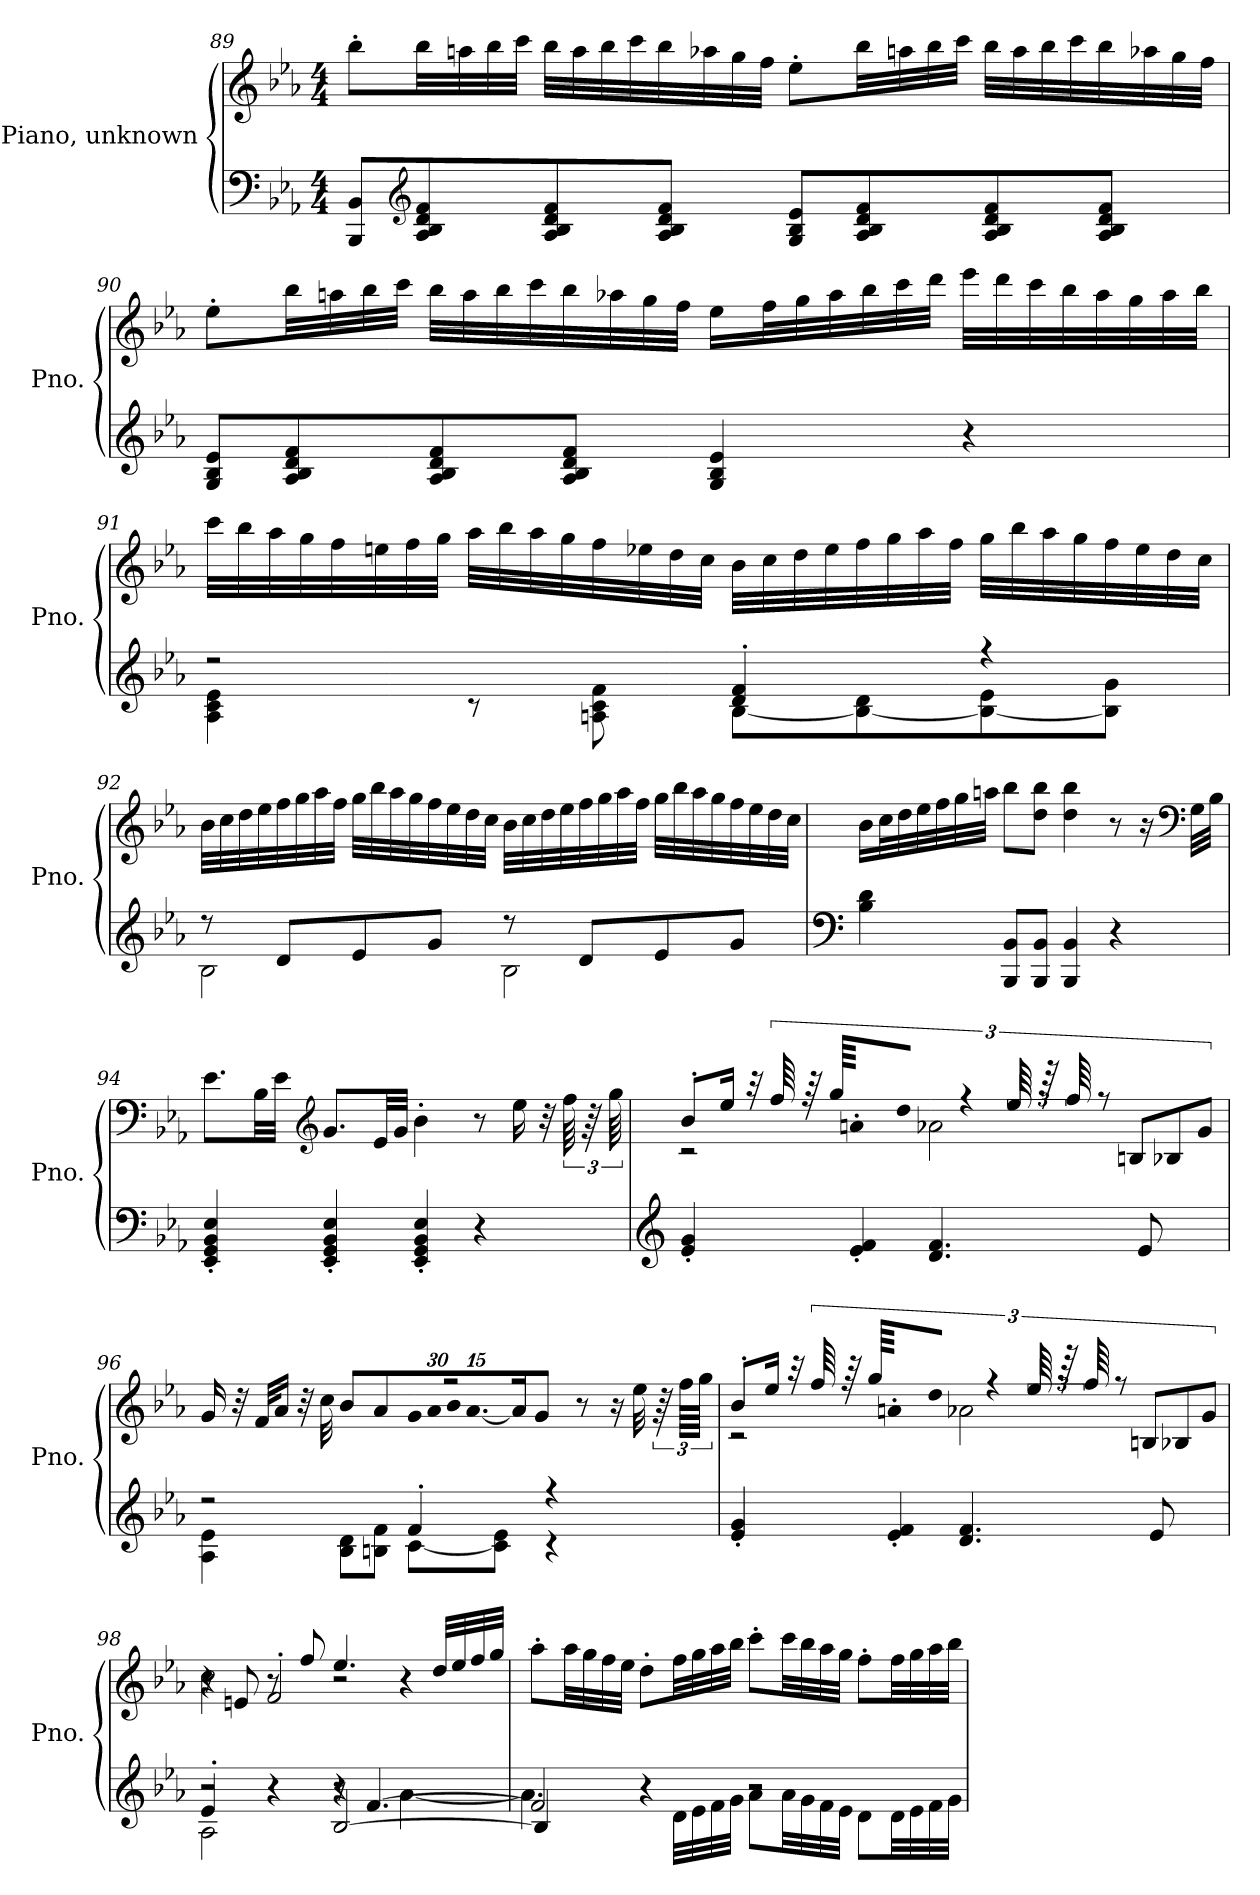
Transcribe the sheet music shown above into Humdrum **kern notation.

**kern	**kern
*part1	*part1
*staff2	*staff1
*I"Piano, unknown	*
*I'Pno.	*
!!LO:LB:g=z
*clefF4	*clefG2
*k[b-e-a-]	*k[b-e-a-]
*M4/4	*M4/4
=89	=89
8BBB-/ 8BB-/L	8bb-'\L
*clefG2	*
8A-/ 8B-/ 8d/ 8f/	32bb-\LL
.	32aan\
.	32bb-\
.	32ccc\JJJ
8A-/ 8B-/ 8d/ 8f/	32bb-\LLL
.	32aa\
.	32bb-\
.	32ccc\
8A-/ 8B-/ 8d/ 8f/J	32bb-\
.	32aa-X\
.	32gg\
.	32ff\JJJ
8G/ 8B-/ 8e-/L	8ee-'\L
8A-/ 8B-/ 8d/ 8f/	32bb-\LL
.	32aan\
.	32bb-\
.	32ccc\JJJ
8A-/ 8B-/ 8d/ 8f/	32bb-\LLL
.	32aa\
.	32bb-\
.	32ccc\
8A-/ 8B-/ 8d/ 8f/J	32bb-\
.	32aa-X\
.	32gg\
.	32ff\JJJ
!!LO:LB:g=z
=90	=90
8G/ 8B-/ 8e-/L	8ee-'\L
8A-/ 8B-/ 8d/ 8f/	32bb-\LL
.	32aan\
.	32bb-\
.	32ccc\JJJ
8A-/ 8B-/ 8d/ 8f/	32bb-\LLL
.	32aa\
.	32bb-\
.	32ccc\
8A-/ 8B-/ 8d/ 8f/J	32bb-\
.	32aa-X\
.	32gg\
.	32ff\JJJ
4G/ 4B-/ 4e-/	16ee-\LL
.	32ff\L
.	32gg\
.	32aa-\
.	32bb-\
.	32ccc\
.	32ddd\JJJ
4r	32eee-\LLL
.	32ddd\
.	32ccc\
.	32bb-\
.	32aa-\
.	32gg\
.	32aa-\
.	32bb-\JJJ
!!LO:PB:g=z
=91	=91
*^	*
2r	4A-\ 4c\ 4e-\	32ccc\LLL
.	.	32bb-\
.	.	32aa-\
.	.	32gg\
.	.	32ff\
.	.	32een\
.	.	32ff\
.	.	32gg\JJJ
.	8r	32aa-\LLL
.	.	32bb-\
.	.	32aa-\
.	.	32gg\
.	8An\ 8c\ 8f\	32ff\
.	.	32ee-X\
.	.	32dd\
.	.	32cc\JJJ
4d/' 4f/'	[8B-\L	32b-\LLL
.	.	32cc\
.	.	32dd\
.	.	32ee-\
.	8B-\_ 8d\	32ff\
.	.	32gg\
.	.	32aa-\
.	.	32ff\JJJ
4r	8B-\_ 8e-\	32gg\LLL
.	.	32bb-\
.	.	32aa-\
.	.	32gg\
.	8B-\] 8g\J	32ff\
.	.	32ee-\
.	.	32dd\
.	.	32cc\JJJ
!!LO:LB:g=z
=92	=92	=92
8r	2B-\	32b-\LLL
.	.	32cc\
.	.	32dd\
.	.	32ee-\
8d/L	.	32ff\
.	.	32gg\
.	.	32aa-\
.	.	32ff\JJJ
8e-/	.	32gg\LLL
.	.	32bb-\
.	.	32aa-\
.	.	32gg\
8g/J	.	32ff\
.	.	32ee-\
.	.	32dd\
.	.	32cc\JJJ
8r	2B-\	32b-\LLL
.	.	32cc\
.	.	32dd\
.	.	32ee-\
8d/L	.	32ff\
.	.	32gg\
.	.	32aa-\
.	.	32ff\JJJ
8e-/	.	32gg\LLL
.	.	32bb-\
.	.	32aa-\
.	.	32gg\
8g/J	.	32ff\
.	.	32ee-\
.	.	32dd\
.	.	32cc\JJJ
*v	*v	*
!!LO:LB:g=z
=93	=93
*clefF4	*
4B-\ 4d\	16b-\LL
.	32cc\L
.	32dd\
.	32ee-\
.	32ff\
.	32gg\
.	32aan\JJJ
8BBB-/ 8BB-/L	8bb-\L
8BBB-/ 8BB-/J	8dd\ 8bb-\J
4BBB-/ 4BB-/	4dd\ 4bb-\
4r	8r
.	16r
*	*clefF4
.	32G\LLL
.	32B-\JJJ
=94	=94
4EE-/' 4GG/' 4BB-/' 4E-/'	8.e-\L
.	32B-\LL
.	32e-\JJJ
*	*clefG2
4EE-/' 4GG/' 4BB-/' 4E-/'	8.g/L
.	32e-/LL
.	32g/JJJ
4EE-/' 4GG/' 4BB-/' 4E-/'	4b-'\
4r	8r
.	16ee-\
.	32r
.	96ff\
.	96r
.	96gg\
!!LO:LB:g=z
=95	=95
*clefG2	*
*	*^
4e-/' 4g/'	8b-'/L	2r
.	16ee-/Jk	.
.	32r	.
.	96ff/	.
.	96r	.
.	96gg/KKKL	.
4e-/' 4f/'	8an'/	.
.	16dd/Jk	.
.	32r	.
.	96ee-/	.
.	96r	.
.	96ff/	.
4.d/ 4.f/	8r	2a-X\
.	8Bn/L	.
.	8B-X/	.
8e-/	8g/J	.
*	*v	*v
=96	=96
*^	*
2r	4A-\ 4e-\	16g/
.	.	32r
.	.	32f/KLL
.	.	16a-/JJ
.	.	32r
.	.	32cc\
.	8B-\ 8d\L	8b-/L
.	8Bn\ 8f\J	8a-/
*	*	*Xbrackettup
!	!	!LO:N:vis=256
4f'/	[8c\L	1920%17g/LLLL
!	!	!LO:N:vis=256
.	.	1920%17a-/J
!	!	!LO:N:vis=64
.	.	960%17b-/
.	.	1920ryy
!	!	!LO:N:vis=64.
.	.	[640%17a-/JJ
.	.	16a-/J]
.	8c\] 8e-\J	8g/J
4r	4r	8r
.	.	16r
.	.	32ee-\
*	*	*brackettup
.	.	96r
.	.	96ff\LLLL
.	.	96gg\JJJJ
*v	*v	*
!!LO:LB:g=z
=97	=97
*	*^
4e-/' 4g/'	8b-'/L	2r
.	16ee-/Jk	.
.	32r	.
.	96ff/	.
.	96r	.
.	96gg/KKKL	.
4e-/' 4f/'	8an'/	.
.	16dd/Jk	.
.	32r	.
.	96ee-/	.
.	96r	.
.	96ff/	.
4.d/ 4.f/	8r	2a-X\
.	8Bn/L	.
.	8B-X/	.
8e-/	8g/J	.
=98	=98	=98
*^	*	*^
*	*^	*	*	*
2r	2A-\	4e-'/	8r	2cc\	4r
.	.	.	8en/	.	.
.	.	4r	8r	.	2f'/
.	.	.	8ff/	.	.
8r	4r	[2B-/	4.ee-/	2r	.
[4.f/	.	.	.	.	.
.	[4a-\	.	.	.	4r
.	.	.	32dd/LLL	.	.
.	.	.	32ee-/	.	.
.	.	.	32ff/	.	.
.	.	.	32gg/JJJ	.	.
*	*	*	*v	*v	*v
!!LO:LB:g=z
=99	=99	=99	=99
2f/]	4.a-\]	4B-/]	8aa-'\L
.	.	.	32aa-\LL
.	.	.	32gg\
.	.	.	32ff\
.	.	.	32ee-\JJJ
.	.	4r	8dd'\L
.	32d\LLL	.	32ff\LL
.	32e-\	.	32gg\
.	32f\	.	32aa-\
.	32g\JJJ	.	32bb-\JJJ
2r	8a-\L	2r	8ccc'\L
.	32a-\LL	.	32ccc\LL
.	32g\	.	32bb-\
.	32f\	.	32aa-\
.	32e-\JJJ	.	32gg\JJJ
.	8d\L	.	8ff'\L
.	32d\LL	.	32ff\LL
.	32e-\	.	32gg\
.	32f\	.	32aa-\
.	32g\JJJ	.	32bb-\JJJ
*v	*v	*v	*
=	=
*-	*-
